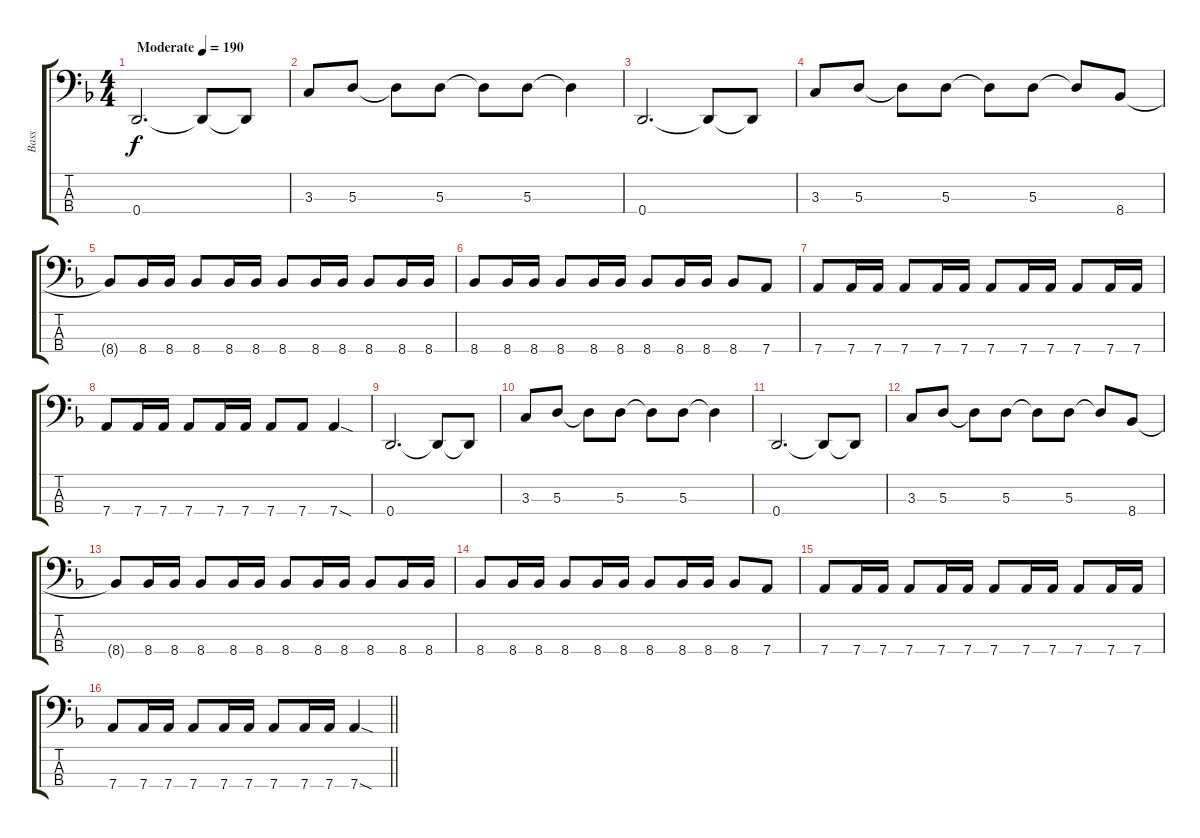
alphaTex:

\track ("Bass" "Bass") {instrument fretlessbass}
\staff {score tabs}
\tuning (G2 D2 A1 D1) {hide}
\ts (4 4)
\tempo (190 "Moderate")
\clef f4
\ks dminor
0.4.2{d dy f instrument fretlessbass} 0.4{t}.8 0.4{t}.8 |
3.3.8 5.3.8 5.3{t}.8 5.3.8 5.3{t}.8 5.3.8 5.3{t}.4 |
0.4.2{d} 0.4{t}.8 0.4{t}.8 |
3.3.8 5.3.8 5.3{t}.8 5.3.8 5.3{t}.8 5.3.8 5.3{t}.8 8.4.8 |
8.4{t}.8 8.4.16 8.4.16 8.4.8 8.4.16 8.4.16 8.4.8 8.4.16 8.4.16 8.4.8 8.4.16 8.4.16 |
8.4.8 8.4.16 8.4.16 8.4.8 8.4.16 8.4.16 8.4.8 8.4.16 8.4.16 8.4.8 7.4.8 |
7.4.8 7.4.16 7.4.16 7.4.8 7.4.16 7.4.16 7.4.8 7.4.16 7.4.16 7.4.8 7.4.16 7.4.16 |
7.4.8 7.4.16 7.4.16 7.4.8 7.4.16 7.4.16 7.4.8 7.4.8 7.4{sod}.4 |
0.4.2{d} 0.4{t}.8 0.4{t}.8 |
3.3.8 5.3.8 5.3{t}.8 5.3.8 5.3{t}.8 5.3.8 5.3{t}.4 |
0.4.2{d} 0.4{t}.8 0.4{t}.8 |
3.3.8 5.3.8 5.3{t}.8 5.3.8 5.3{t}.8 5.3.8 5.3{t}.8 8.4.8 |
8.4{t}.8 8.4.16 8.4.16 8.4.8 8.4.16 8.4.16 8.4.8 8.4.16 8.4.16 8.4.8 8.4.16 8.4.16 |
8.4.8 8.4.16 8.4.16 8.4.8 8.4.16 8.4.16 8.4.8 8.4.16 8.4.16 8.4.8 7.4.8 |
7.4.8 7.4.16 7.4.16 7.4.8 7.4.16 7.4.16 7.4.8 7.4.16 7.4.16 7.4.8 7.4.16 7.4.16 |
\barLineRight lightlight
7.4.8 7.4.16 7.4.16 7.4.8 7.4.16 7.4.16 7.4.8 7.4.16 7.4.16 7.4{sod}.4
